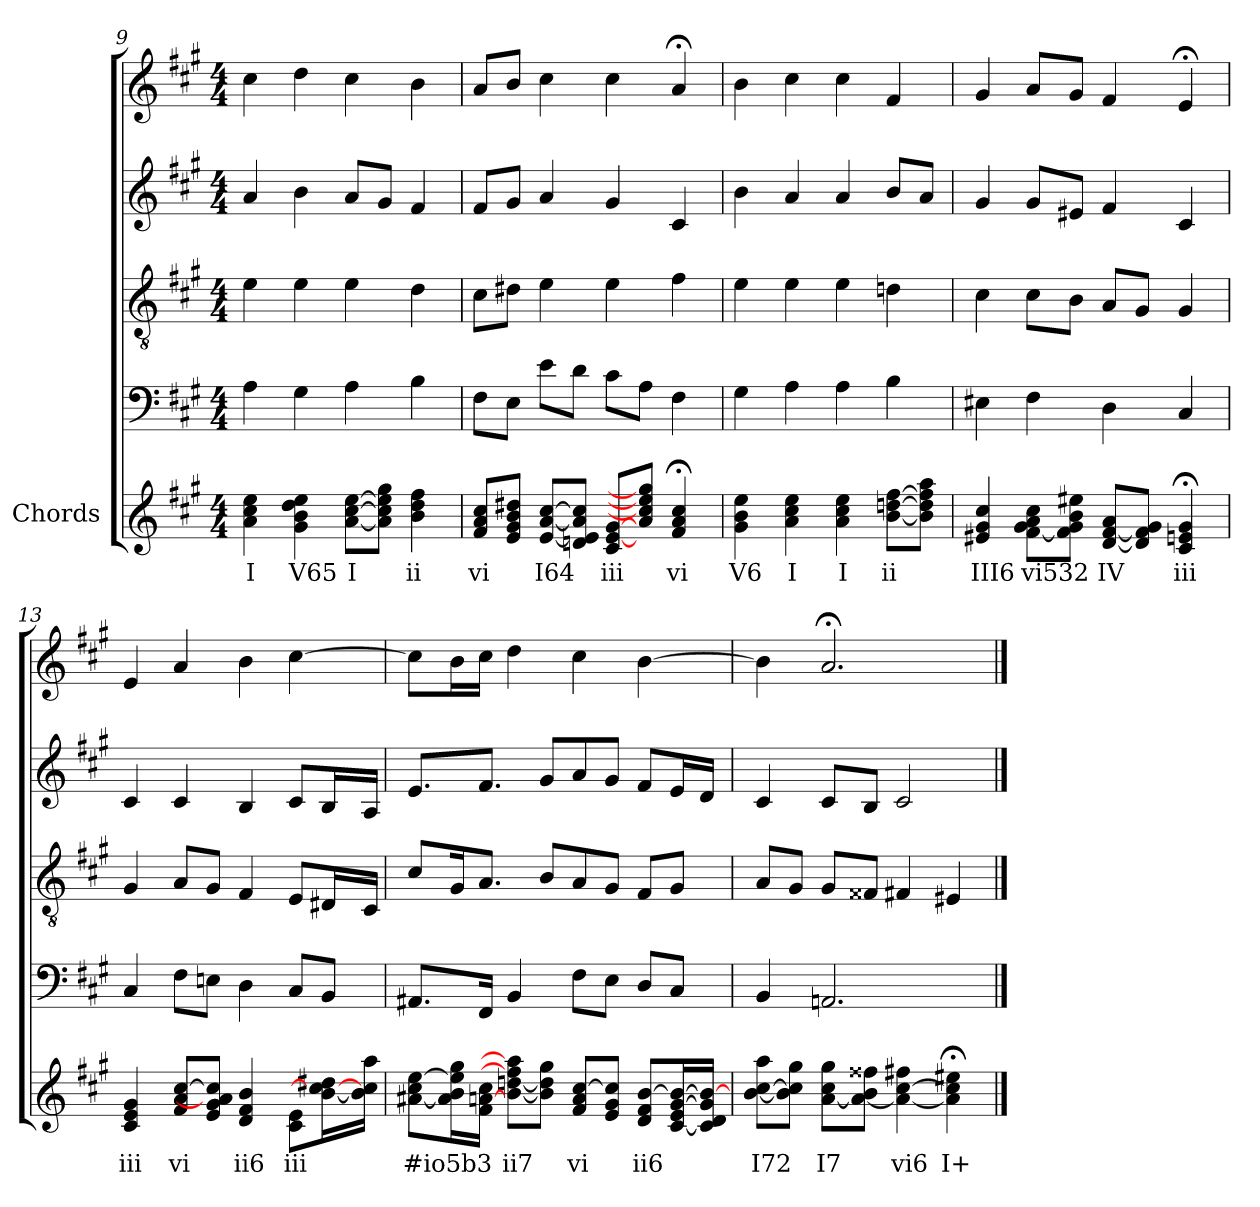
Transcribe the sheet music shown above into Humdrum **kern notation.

**kern	**text	**kern	**kern	**kern	**kern
*part5	*part5	*part4	*part3	*part2	*part1
*staff5	*staff5	*staff4	*staff3	*staff2	*staff1
*I"Chords	*	*	*	*	*
*clefG2	*	*clefF4	*clefGv2	*clefG2	*clefG2
*k[f#c#g#]	*	*k[f#c#g#]	*k[f#c#g#]	*k[f#c#g#]	*k[f#c#g#]
*M4/4	*	*M4/4	*M4/4	*M4/4	*M4/4
=9	=9	=9	=9	=9	=9
4a 4cc# 4ee	I	4A\	4e\	4a/	4cc#\
4g# 4b 4dd 4ee	V65	4G#\	4e\	4b\	4dd\
[8a\ [8cc# [8eeL	I	4A\	4e\	8a/L	4cc#\
8a\] 8cc#] 8ee] 8gg#J	.	.	.	8g#/J	.
4b 4dd 4ff#	ii	4B\	4d\	4f#/	4b\
=10	=10	=10	=10	=10	=10
8f#/ 8a 8cc#L	vi	8F#\L	8c#\L	8f#/L	8a/L
8e/ 8g# 8b 8dd#XJ	.	8E\J	8d#X\J	8g#/J	8b/J
[8e/ [8a [8cc#L	I64	8e\L	4e\	4a/	4cc#\
8dn/ 8e] 8a] 8cc#]J	.	8d\J	.	.	.
8c#/ [8e [8g#L	iii	8c#\L	4e\	4g#/	4cc#\
8a/ 8cc#] 8ee] 8gg#]J	.	8A\J	.	.	.
4f#; 4a; 4cc#;	vi	4F#\	4f#\	4c#/	4a;/
=11	=11	=11	=11	=11	=11
4g# 4b 4ee	V6	4G#\	4e\	4b\	4b\
4a 4cc# 4ee	I	4A\	4e\	4a/	4cc#\
4a 4cc# 4ee	I	4A\	4e\	4a/	4cc#\
[8b\ [8ddn [8ff#L	ii	4B\	4dn\	8b/L	4f#/
8b\] 8dd] 8ff#] 8aaJ	.	.	.	8a/J	.
!!LO:LB:g=z
=12	=12	=12	=12	=12	=12
4e#X 4g# 4cc#	III6	4E#X\	4c#\	4g#/	4g#/
[8f#\ 8g# 8a 8cc#L	vi532	4F#\	8c#\L	8g#/L	8a/L
8f#\] 8g# 8b 8ee#XJ	.	.	8B\J	8e#X/J	8g#/J
[8d/ [8f# 8aL	IV	4D\	8A/L	4f#/	4f#/
8d/] 8f#] 8g#J	.	.	8G#/J	.	.
4c#; 4en; 4g#;	iii	4C#/	4G#/	4c#/	4e;/
=13	=13	=13	=13	=13	=13
4c# 4e 4g#	iii	4C#/	4G#/	4c#/	4e/
8f#/ 8a [8cc#L	vi	8F#\L	8A/L	4c#/	4a/
8e/ 8g# 8a] 8cc#]J	.	8En\J	8G#/J	.	.
4d 4f# 4b	ii6	4D\	4F#/	4B/	4b\
8c#\ 8eL	iii	8C#/L	8E/L	8c#/L	[4cc#\
[16b\ 16cc#_ 16dd#XL	.	8BB/J	16D#X/L	16B/L	.
16b\] 16cc# 16aaJJ	.	.	16C#/JJ	16A/JJ	.
=14	=14	=14	=14	=14	=14
[8a#X\ 8cc# [8eeL	#io5b3	8.AA#X/L	8c#/L	8.e/L	8cc#\L]
16a#\] 16b 16ee] 16gg#L	.	.	16G#/K	.	16b\L
16f#\ [16an 16cc#JJ	.	16FF#/Jk	8.A/J	8.f#/J	16cc#\JJ
[8b\ [8ddn 8ff#] 8aa]L	ii7	4BB/	.	.	4dd\
8b\] 8dd] 8gg#J	.	.	8B/L	8g#/L	.
8f#/ 8a [8cc#L	vi	8F#\L	8A/	8a/	4cc#\
8e/ 8g# 8cc#]J	.	8E\J	8G#/J	8g#/J	.
8d/ 8f# [8bL	ii6	8D/L	8F#/L	8f#/L	[4b\
[16c#/ 16e [16g# 16b_L	.	8C#/J	8G#/J	16e/L	.
16c#/] 16d 16g#] 16b_JJ	.	.	.	16d/JJ	.
=15	=15	=15	=15	=15	=15
[8b\ [8cc# 8aaL	I72	4BB/	8A/L	4c#/	4b\]
8b\] 8cc#] 8gg#J	.	.	8G#/J	.	.
[8a\ 8cc# 8gg#L	I7	2.AAn/	8G#/L	8c#/L	2.a;/
8a\_ 8b 8ff##XJ	.	.	8F##X/J	8B/J	.
4a_ [4cc# 4ff#X	vi6	.	4F#X/	2c#/	.
4a]; 4cc#]; 4ee#X;	I+	.	4E#X/	.	.
==	==	==	==	==	==
*-	*-	*-	*-	*-	*-
